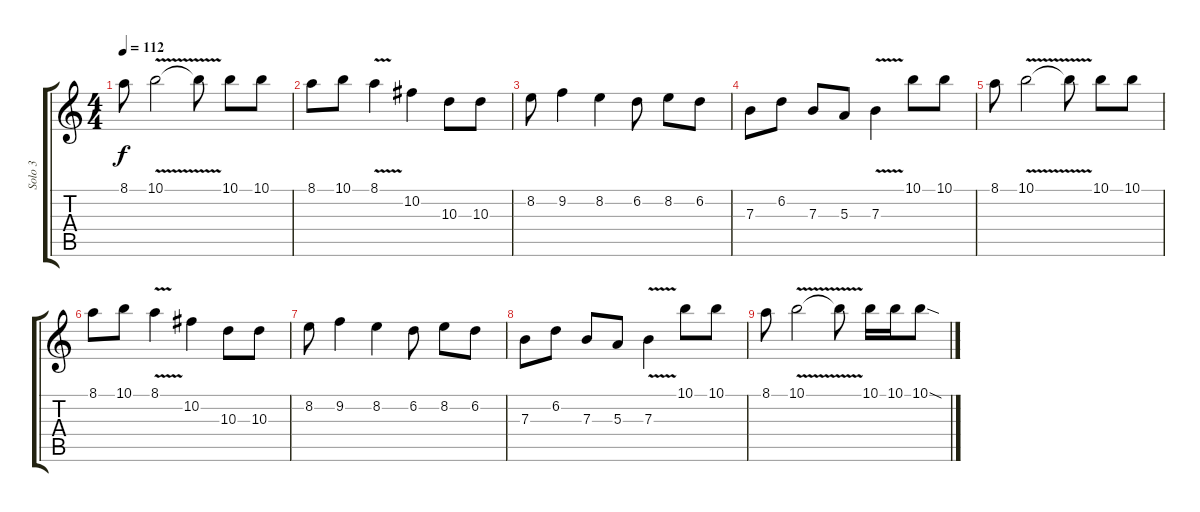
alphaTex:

\track ("Solo 3" "Solo 3") {instrument distortionguitar}
\staff {score tabs}
\tuning (Db4 Ab3 E3 B2 Gb2 B1) {hide}
\ts (4 4)
\tempo 112
\clef g2
\ks c
8.1.8{dy f} 10.1{v}.2 10.1{t}.8 10.1.8 10.1.8 |
8.1.8 10.1.8 8.1{v}.4 10.2.4 10.3.8 10.3.8 |
8.2.8 9.2.4 8.2.4 6.2.8 8.2.8 6.2.8 |
7.3.8 6.2.8 7.3.8 5.3.8 7.3{v}.4 10.1.8 10.1.8 |
8.1.8 10.1{v}.2 10.1{t}.8 10.1.8 10.1.8 |
8.1.8 10.1.8 8.1{v}.4 10.2.4 10.3.8 10.3.8 |
8.2.8 9.2.4 8.2.4 6.2.8 8.2.8 6.2.8 |
7.3.8 6.2.8 7.3.8 5.3.8 7.3{v}.4 10.1.8 10.1.8 |
8.1.8 10.1{v}.2 10.1{t}.8 10.1.16 10.1.16 10.1{sod}.8
